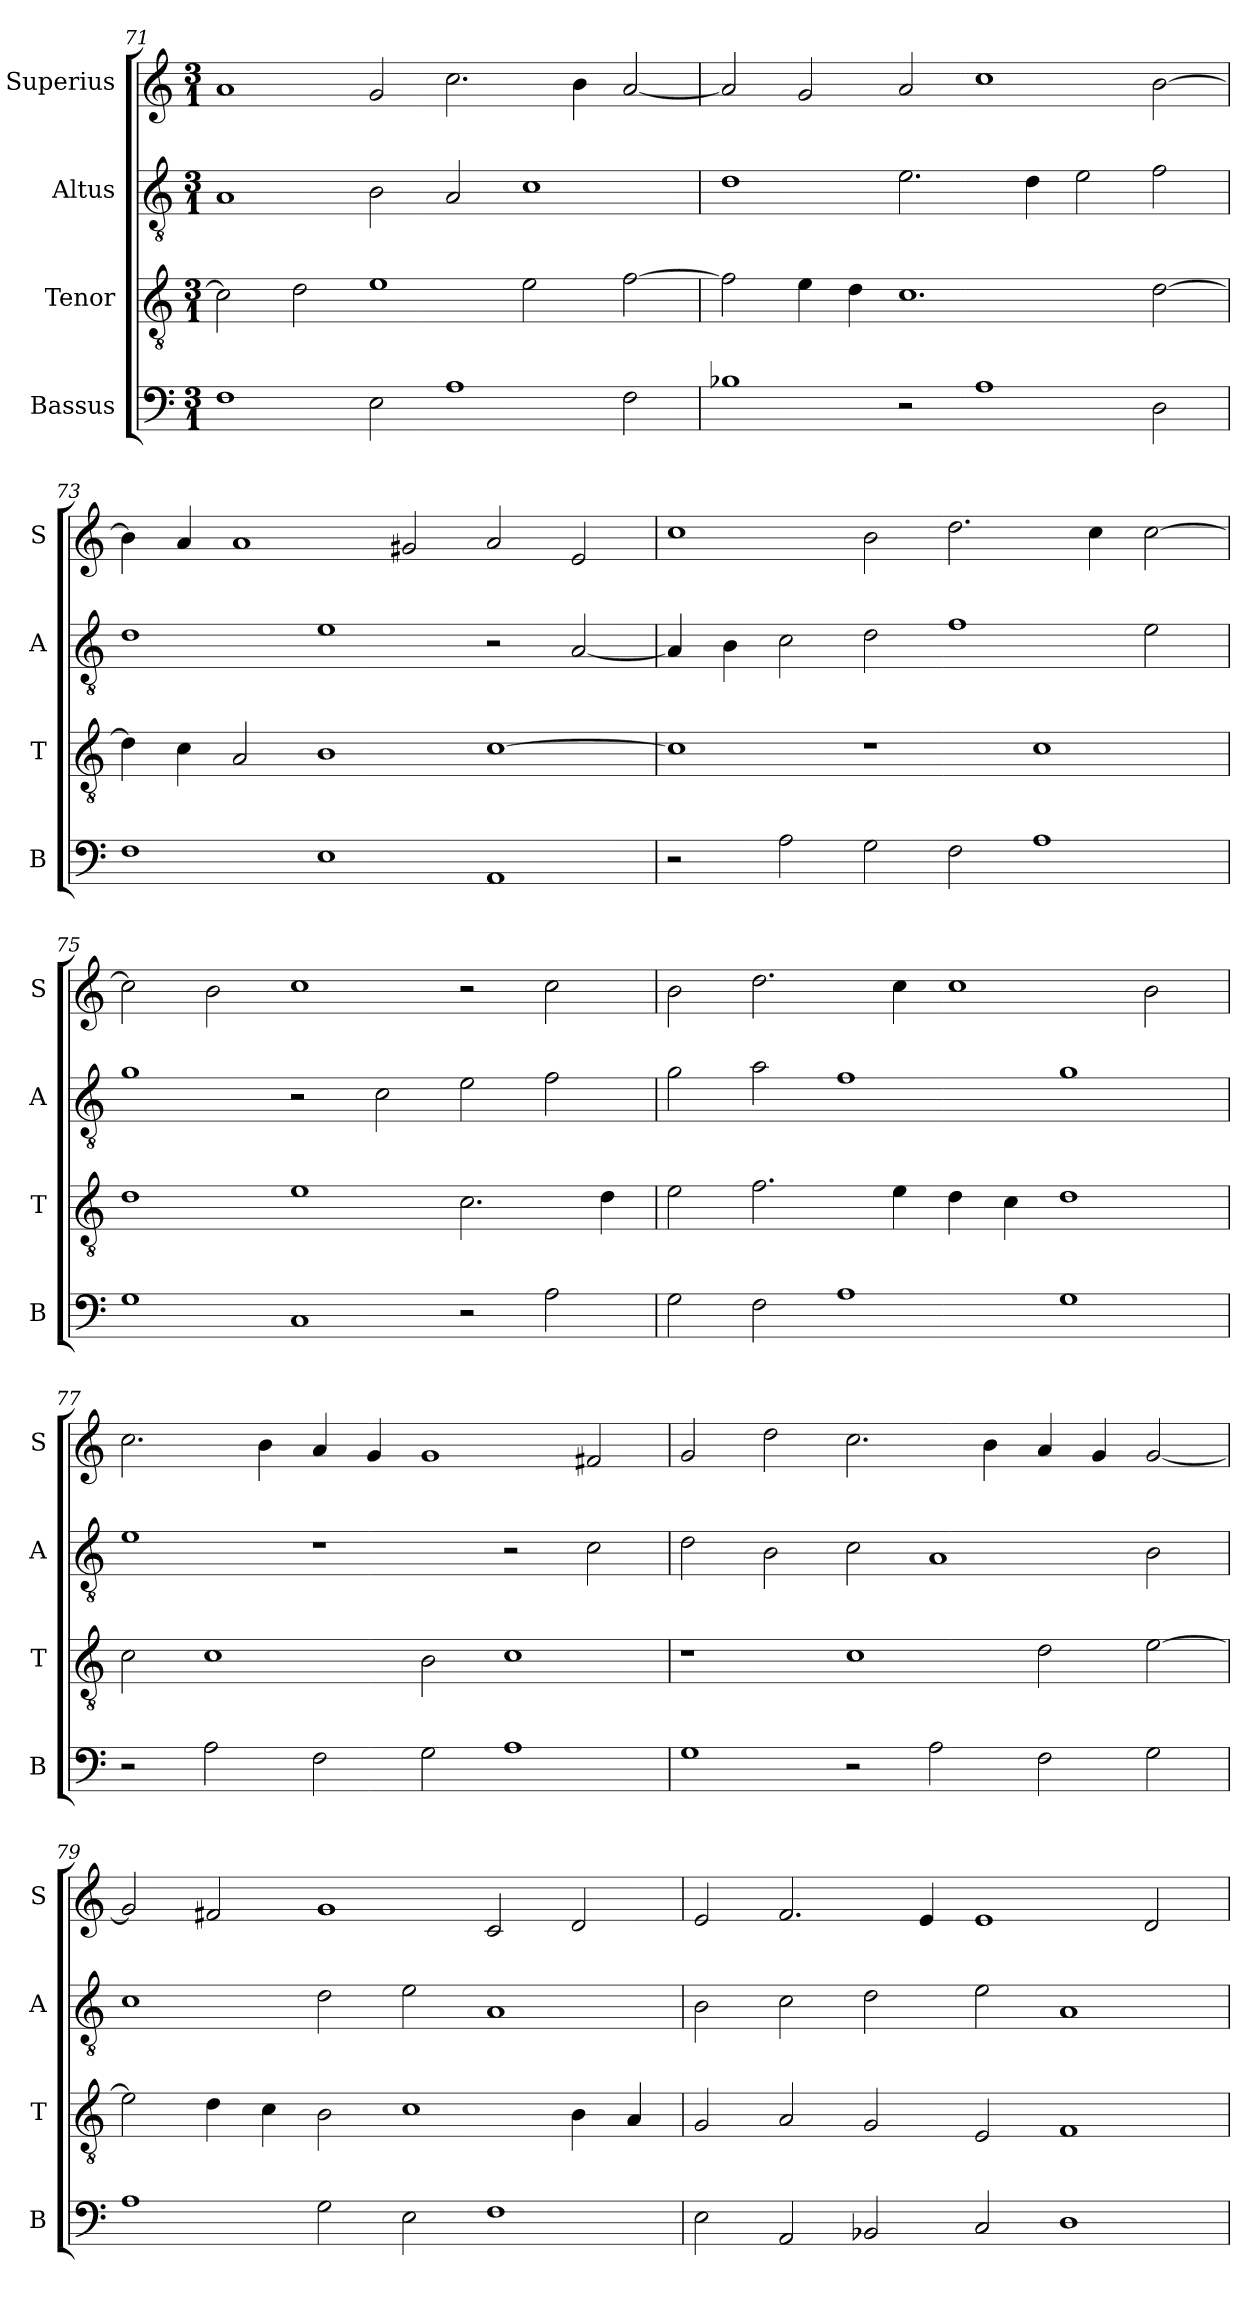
**kern	**kern	**kern	**kern
*part4	*part3	*part2	*part1
*staff4	*staff3	*staff2	*staff1
*I"Bassus	*I"Tenor	*I"Altus	*I"Superius
*I'B	*I'T	*I'A	*I'S
*clefF4	*clefGv2	*clefGv2	*clefG2
*k[]	*k[]	*k[]	*k[]
*M3/1	*M3/1	*M3/1	*M3/1
=71	=71	=71	=71
1F	2c\]	1A	1a
.	2d\	.	.
2E\	1e	2B\	2g/
1A	.	2A/	2.cc\
.	2e\	1c	.
.	.	.	4b\
2F\	[2f\	.	[2a/
=72	=72	=72	=72
1B-X	2f\]	1d	2a/]
.	4e\	.	2g/
.	4d\	.	.
2r	1.c	2.e\	2a/
1A	.	.	1cc
.	.	4d\	.
.	.	2e\	.
2D\	[2d\	2f\	[2b\
=73	=73	=73	=73
1F	4d\]	1d	4b\]
.	4c\	.	4a/
.	2A/	.	1a
1E	1B	1e	.
.	.	.	2g#X/
1AA	[1c	2r	2a/
.	.	[2A/	2e/
=74	=74	=74	=74
2r	1c]	4A/]	1cc
.	.	4B\	.
2A\	.	2c\	.
2G\	1r	2d\	2b\
2F\	.	1f	2.dd\
1A	1c	.	.
.	.	.	4cc\
.	.	2e\	[2cc\
=75	=75	=75	=75
1G	1d	1g	2cc\]
.	.	.	2b\
1C	1e	2r	1cc
.	.	2c\	.
2r	2.c\	2e\	2r
2A\	.	2f\	2cc\
.	4d\	.	.
=76	=76	=76	=76
2G\	2e\	2g\	2b\
2F\	2.f\	2a\	2.dd\
1A	.	1f	.
.	4e\	.	4cc\
.	4d\	.	1cc
.	4c\	.	.
1G	1d	1g	.
.	.	.	2b\
=77	=77	=77	=77
2r	2c\	1e	2.cc\
2A\	1c	.	.
.	.	.	4b\
2F\	.	1r	4a/
.	.	.	4g/
2G\	2B\	.	1g
1A	1c	2r	.
.	.	2c\	2f#X/
=78	=78	=78	=78
1G	1r	2d\	2g/
.	.	2B\	2dd\
2r	1c	2c\	2.cc\
2A\	.	1A	.
.	.	.	4b\
2F\	2d\	.	4a/
.	.	.	4g/
2G\	[2e\	2B\	[2g/
=79	=79	=79	=79
1A	2e\]	1c	2g/]
.	4d\	.	2f#X/
.	4c\	.	.
2G\	2B\	2d\	1g
2E\	1c	2e\	.
1F	.	1A	2c/
.	4B\	.	2d/
.	4A/	.	.
=80	=80	=80	=80
2E\	2G/	2B\	2e/
2AA/	2A/	2c\	2.f/
2BB-X/	2G/	2d\	.
.	.	.	4e/
2C/	2E/	2e\	1e
1D	1F	1A	.
.	.	.	2d/
=	=	=	=
*-	*-	*-	*-
